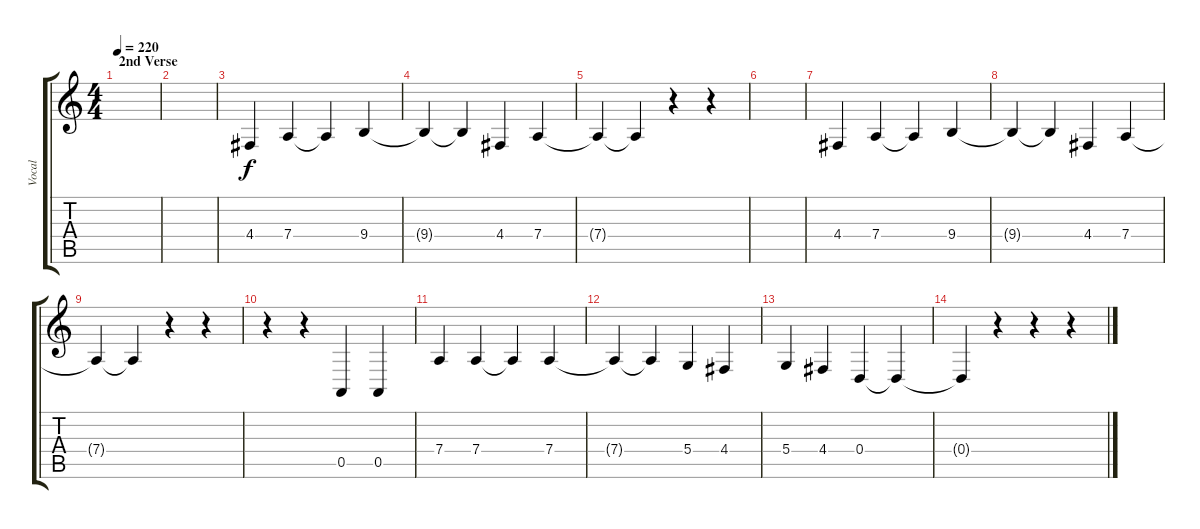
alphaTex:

\track ("Vocal" "Vocal") {instrument tenorsax}
\staff {score tabs}
\tuning (E4 B3 G3 D3 A2 E2) {hide}
\ts (4 4)
\section ("" "2nd Verse")
\tempo 220
\clef g2
\ks c
|
|
4.4.4 7.4.4 7.4{t}.4 9.4.4 |
9.4{t}.4 9.4{t}.4 4.4.4 7.4.4 |
7.4{t}.4 7.4{t}.4 r.4 r.4 |
|
4.4.4 7.4.4 7.4{t}.4 9.4.4 |
9.4{t}.4 9.4{t}.4 4.4.4 7.4.4 |
7.4{t}.4 7.4{t}.4 r.4 r.4 |
r.4 r.4 0.5.4 0.5.4 |
7.4.4 7.4.4 7.4{t}.4 7.4.4 |
7.4{t}.4 7.4{t}.4 5.4.4 4.4.4 |
5.4.4 4.4.4 0.4.4 0.4{t}.4 |
0.4{t}.4 r.4 r.4 r.4
